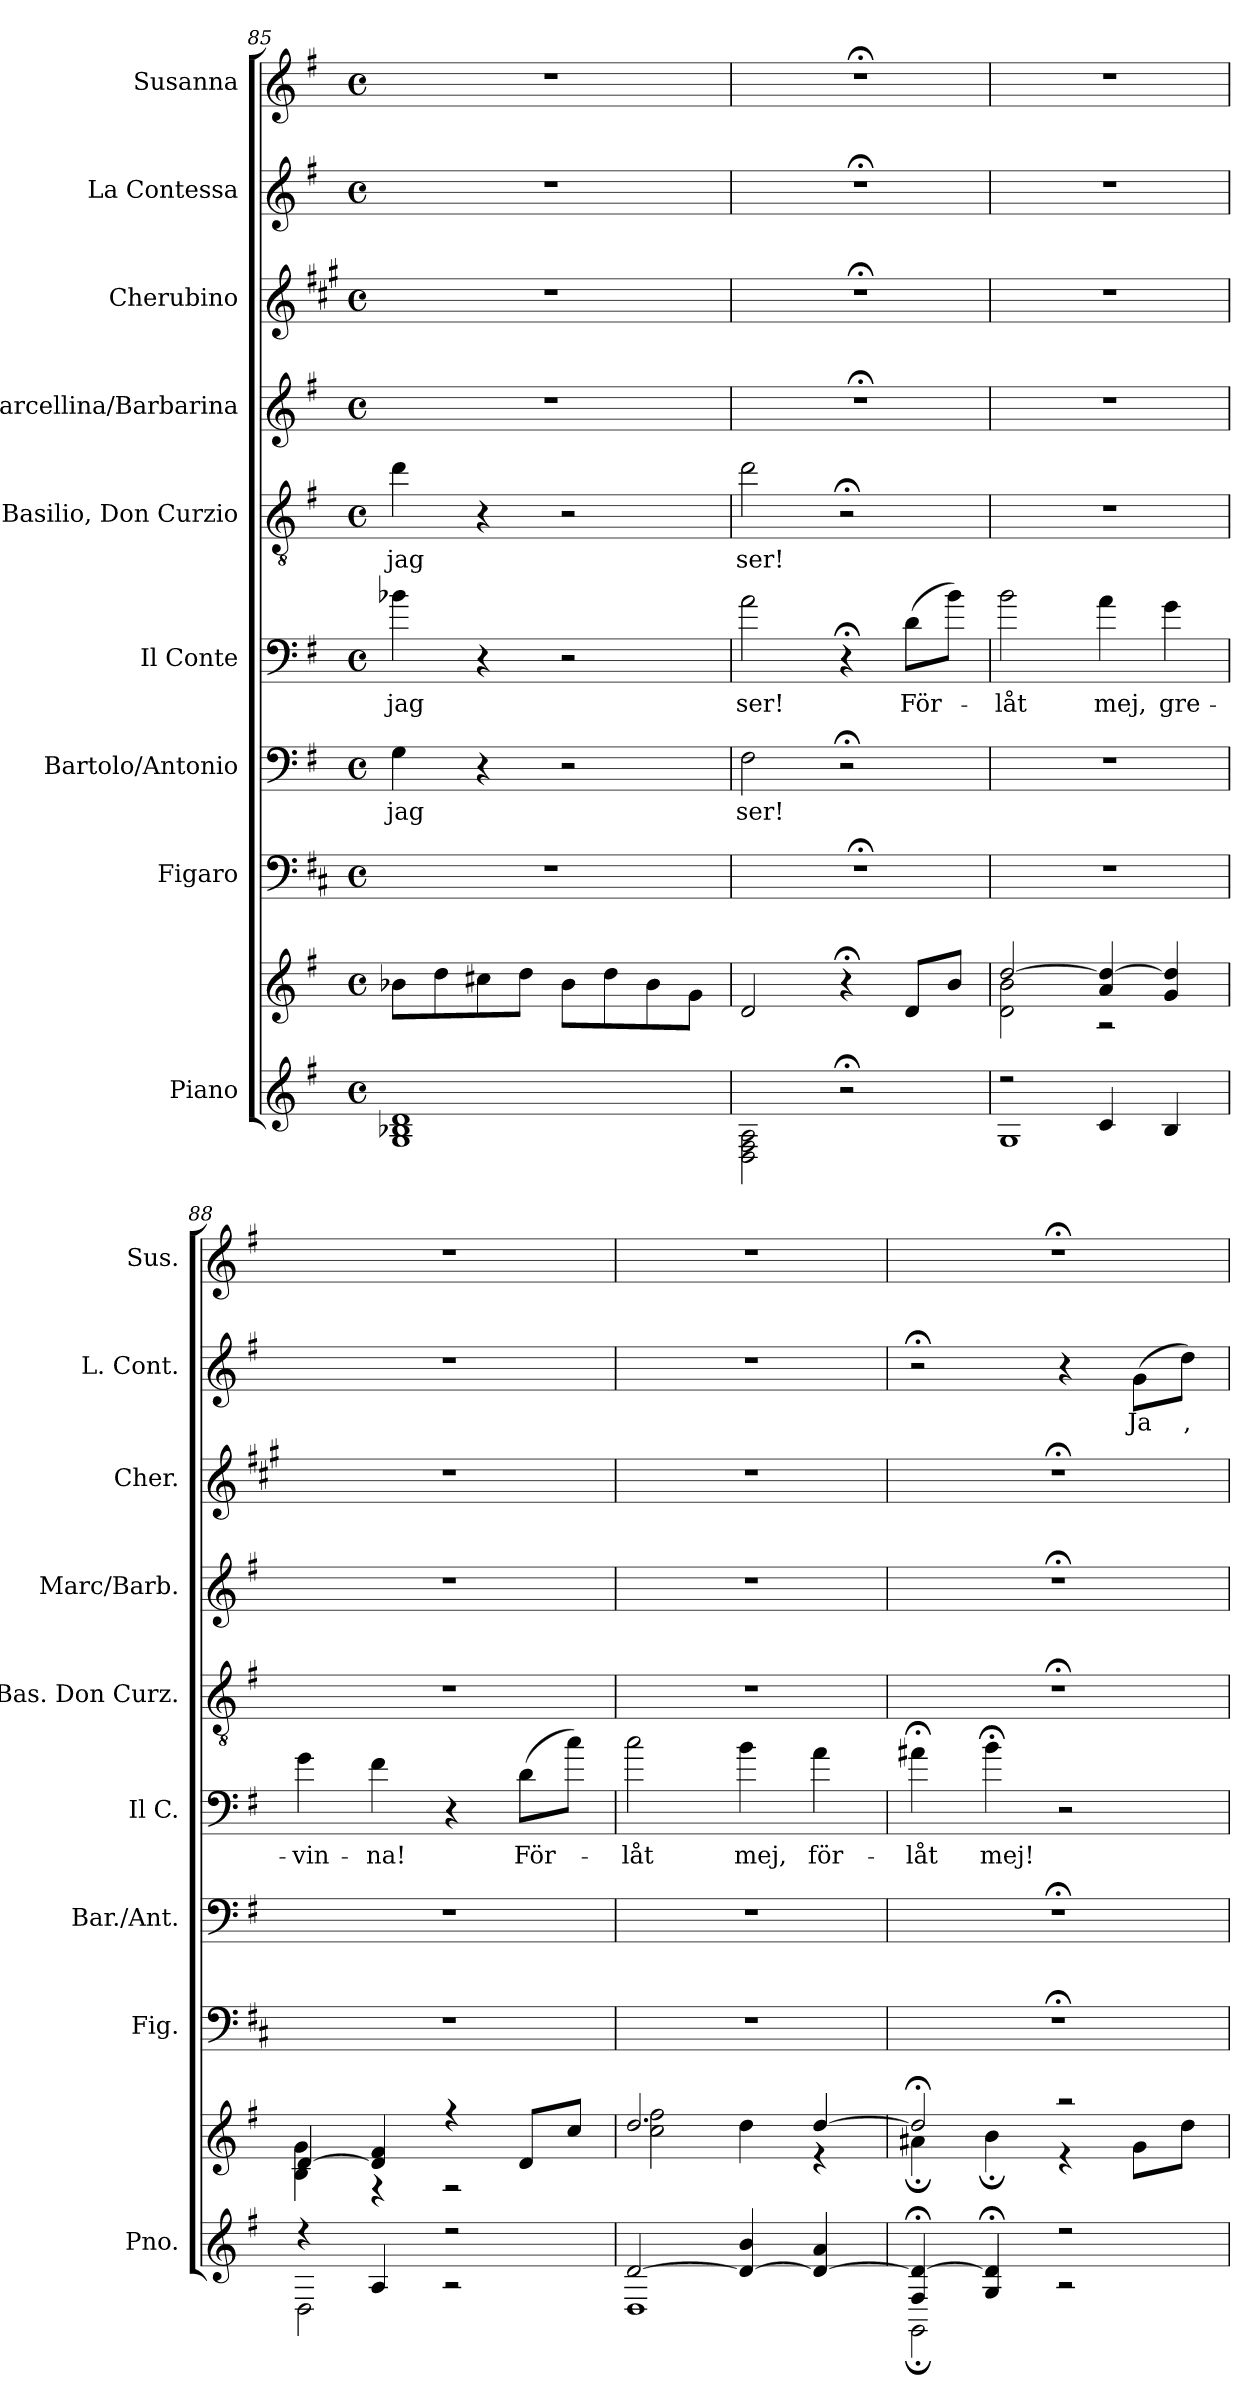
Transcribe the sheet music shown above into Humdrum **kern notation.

**kern	**kern	**kern	**kern	**text	**kern	**text	**kern	**text	**kern	**kern	**kern	**text	**kern
*part9	*part9	*part8	*part7	*part7	*part6	*part6	*part5	*part5	*part4	*part3	*part2	*part2	*part1
*staff10	*staff9	*staff8	*staff7	*staff7	*staff6	*staff6	*staff5	*staff5	*staff4	*staff3	*staff2	*staff2	*staff1
*I"Piano	*	*I"Figaro	*I"Bartolo/Antonio	*	*I"Il Conte	*	*I"Basilio, Don Curzio	*	*I"Marcellina/Barbarina	*I"Cherubino	*I"La Contessa	*	*I"Susanna
*I'Pno.	*	*I'Fig.	*I'Bar./Ant.	*	*I'Il C.	*	*I'Bas. Don Curz.	*	*I'Marc/Barb.	*I'Cher.	*I'L. Cont.	*	*I'Sus.
!!LO:PB:g=z
*clefG2	*clefG2	*clefF4	*clefF4	*	*clefF4	*	*clefGv2	*	*clefG2	*clefG2	*clefG2	*	*clefG2
*	*	*ITrd4c7	*	*	*ITrd8c14	*	*ITrd8c14	*	*	*ITrd1c2	*	*	*
*k[f#]	*k[f#]	*k[f#]	*k[f#]	*	*k[f#]	*	*k[f#]	*	*k[f#]	*k[f#]	*k[f#]	*	*k[f#]
*M4/4	*M4/4	*M4/4	*M4/4	*	*M4/4	*	*M4/4	*	*M4/4	*M4/4	*M4/4	*	*M4/4
*met(c)	*met(c)	*met(c)	*met(c)	*	*met(c)	*	*met(c)	*	*met(c)	*met(c)	*met(c)	*	*met(c)
=85	=85	=85	=85	=85	=85	=85	=85	=85	=85	=85	=85	=85	=85
!	!	!	!	!LO:LY:b	!	!LO:LY:b	!	!LO:LY:b	!	!	!	!	!
1G 1B-X 1d	8b-X\L	1r	4G\	jag	4B-X\	jag	4d\	jag	1r	1r	1r	.	1r
.	8dd\	.	.	.	.	.	.	.	.	.	.	.	.
.	8cc#X\	.	4r	.	4r	.	4r	.	.	.	.	.	.
.	8dd\J	.	.	.	.	.	.	.	.	.	.	.	.
.	8b-\L	.	2r	.	2r	.	2r	.	.	.	.	.	.
.	8dd\	.	.	.	.	.	.	.	.	.	.	.	.
.	8b-\	.	.	.	.	.	.	.	.	.	.	.	.
.	8g\J	.	.	.	.	.	.	.	.	.	.	.	.
=86	=86	=86	=86	=86	=86	=86	=86	=86	=86	=86	=86	=86	=86
*	*	*	*	*	*	*	*	*	*	*	*	*	*MM60
!	!	!	!	!LO:LY:b	!	!LO:LY:b	!	!LO:LY:b	!	!	!	!	!
2D\ 2F#\ 2A\	2d/	1r;<	2F#\	ser!	2A\	ser!	2d\	ser!	1r;<	1r;<	1r;<	.	1r;<
2r;<	4r;<	.	2r;<	.	4r;<	.	2r;<	.	.	.	.	.	.
!	!	!	!	!	!	!LO:LY:b	!	!	!	!	!	!	!
.	8d/L	.	.	.	(>8D\L	För-	.	.	.	.	.	.	.
.	8b/J	.	.	.	8B\J)	.	.	.	.	.	.	.	.
=87	=87	=87	=87	=87	=87	=87	=87	=87	=87	=87	=87	=87	=87
*^	*^	*	*	*	*	*	*	*	*	*	*	*	*
!	!	!	!	!	!	!	!	!LO:LY:b	!	!	!	!	!	!	!
2r	1G	[2dd/	2d\ 2b\	1r	1r	.	2B\	-låt	1r	.	1r	1r	1r	.	1r
!	!	!	!	!	!	!	!	!LO:LY:b	!	!	!	!	!	!	!
4c/	.	4a/ 4dd/_	2r	.	.	.	4A\	mej,	.	.	.	.	.	.	.
!	!	!	!	!	!	!	!	!LO:LY:b	!	!	!	!	!	!	!
4B/	.	4g/ 4dd/]	.	.	.	.	4G\	gre-	.	.	.	.	.	.	.
=88	=88	=88	=88	=88	=88	=88	=88	=88	=88	=88	=88	=88	=88	=88	=88
!	!	!	!	!	!	!	!	!LO:LY:b	!	!	!	!	!	!	!
4r	2D\	[4d/	4B\ 4g\	1r	1r	.	4G\	-vin-	1r	.	1r	1r	1r	.	1r
!	!	!	!	!	!	!	!	!LO:LY:b	!	!	!	!	!	!	!
4A/	.	4d/] 4f#/	4r	.	.	.	4F#\	-na!	.	.	.	.	.	.	.
2r	2r	4r	2r	.	.	.	4r	.	.	.	.	.	.	.	.
!	!	!	!	!	!	!	!	!LO:LY:b	!	!	!	!	!	!	!
.	.	8d/L	.	.	.	.	(>8D\L	För-	.	.	.	.	.	.	.
.	.	8cc/J	.	.	.	.	8c\J)	.	.	.	.	.	.	.	.
=89	=89	=89	=89	=89	=89	=89	=89	=89	=89	=89	=89	=89	=89	=89	=89
!	!	!	!	!	!	!	!	!LO:LY:b	!	!	!	!	!	!	!
[2d/	1D	2.dd/	2cc\ 2ff#\	1r	1r	.	2c\	-låt	1r	.	1r	1r	1r	.	1r
!	!	!	!	!	!	!	!	!LO:LY:b	!	!	!	!	!	!	!
4d/_ 4b/	.	.	4dd\	.	.	.	4B\	mej,	.	.	.	.	.	.	.
!	!	!	!	!	!	!	!	!LO:LY:b	!	!	!	!	!	!	!
4d/_ 4a/	.	[4dd/	4r	.	.	.	4A\	för-	.	.	.	.	.	.	.
!!LO:PB:g=z
=90	=90	=90	=90	=90	=90	=90	=90	=90	=90	=90	=90	=90	=90	=90	=90
*	*	*	*	*	*	*	*	*	*	*	*	*	*	*	*MM40
!	!	!	!	!	!	!	!	!LO:LY:b	!	!	!	!	!	!	!
*	*	*	*	*	*	*	*	*	*	*	*	*	*	*	*^
*	*	*	*	*	*	*	*	*	*	*	*	*	*	*	*	*^
*	*	*	*	*	*	*	*	*	*	*	*	*	*	*	*	*	*^
4F#/;< 4d/_;<	2GG;\	2dd;</]	4a#X;\	1r;<	1r;<	.	4A#X;<\	-låt	1r;<	.	1r;<	1r;<	2r;<	.	1r;<	4ryy	2ryy	2.ryy
*	*	*	*	*	*	*	*	*	*	*	*	*	*	*	*MM45	*	*	*
!	!	!	!	!	!	!	!	!LO:LY:b	!	!	!	!	!	!	!	!	!	!
4G/;< 4d/];<	.	.	4b;\	.	.	.	4B;<\	mej!	.	.	.	.	.	.	.	2.ryy	.	.
*	*	*	*	*	*	*	*	*	*	*	*	*	*	*	*MM50	*	*	*
2r	2r	2r	4r	.	.	.	2r	.	.	.	.	.	4r	.	.	.	2ryy	.
*	*	*	*	*	*	*	*	*	*	*	*	*	*	*	*MM55	*	*	*
!	!	!	!	!	!	!	!	!	!	!	!	!	!	!LO:LY:b	!	!	!	!
.	.	.	8g\L	.	.	.	.	.	.	.	.	.	(>8g\L	Ja	.	.	.	4ryy
!	!	!	!	!	!	!	!	!	!	!	!	!	!	!LO:LY:b	!	!	!	!
.	.	.	8dd\J	.	.	.	.	.	.	.	.	.	8dd\J)	,	.	.	.	.
*v	*v	*	*	*	*	*	*	*	*	*	*	*	*	*	*v	*v	*v	*v
*	*v	*v	*	*	*	*	*	*	*	*	*	*	*	*
=	=	=	=	=	=	=	=	=	=	=	=	=	=
*-	*-	*-	*-	*-	*-	*-	*-	*-	*-	*-	*-	*-	*-
